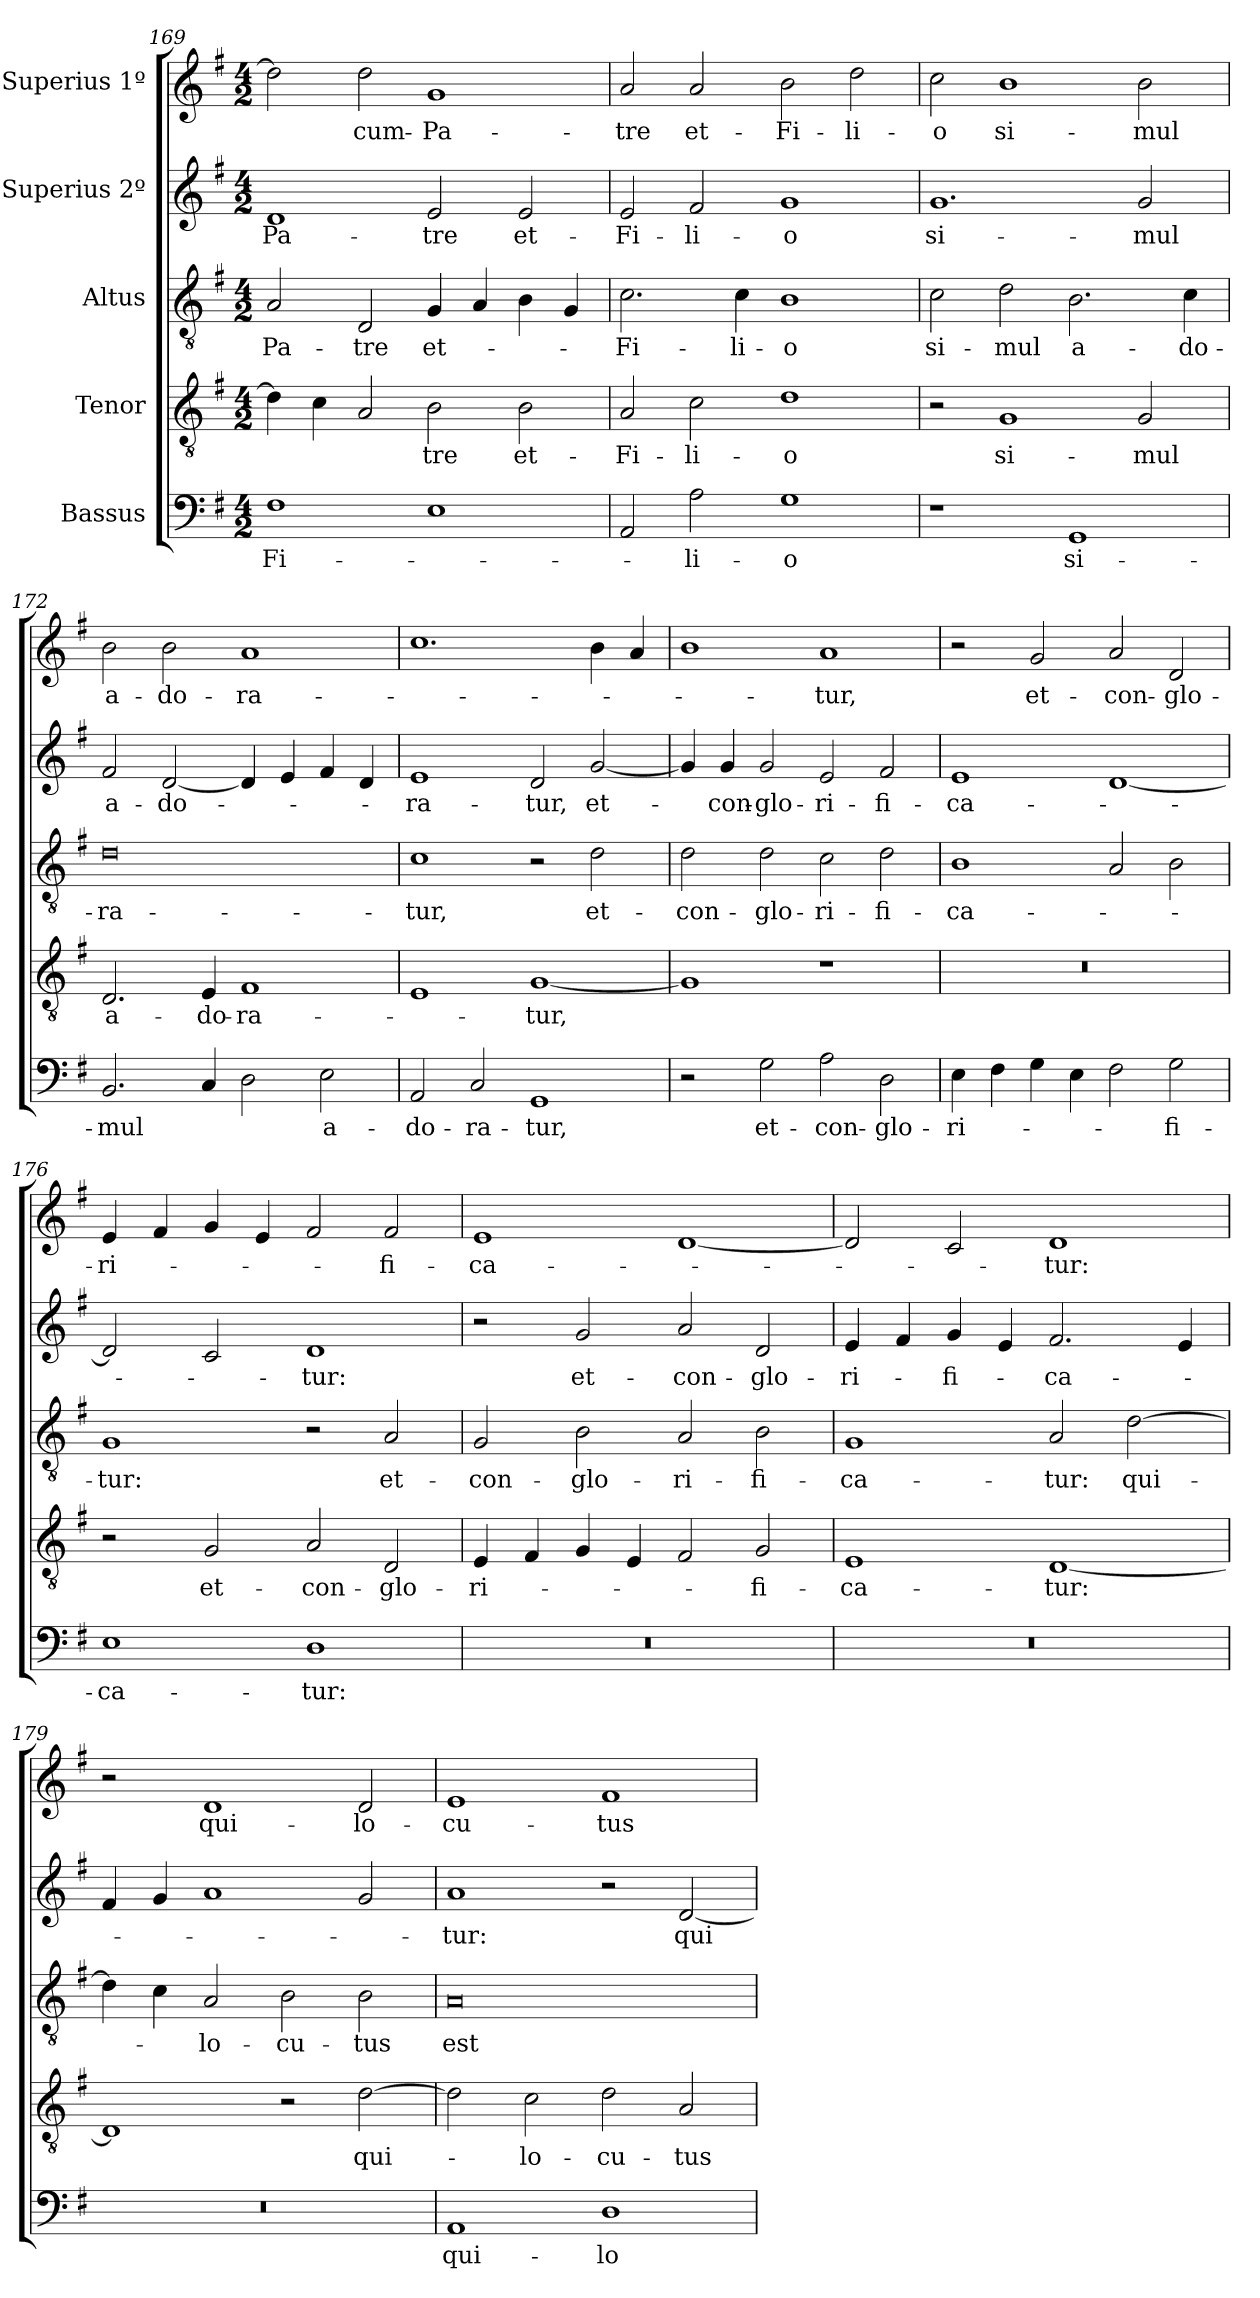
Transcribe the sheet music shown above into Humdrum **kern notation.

**kern	**text	**kern	**text	**kern	**text	**kern	**text	**kern	**text
*part5	*part5	*part4	*part4	*part3	*part3	*part2	*part2	*part1	*part1
*staff5	*staff5	*staff4	*staff4	*staff3	*staff3	*staff2	*staff2	*staff1	*staff1
*I"Bassus	*	*I"Tenor	*	*I"Altus	*	*I"Superius 2º	*	*I"Superius 1º	*
*clefF4	*	*clefGv2	*	*clefGv2	*	*clefG2	*	*clefG2	*
*k[f#]	*	*k[f#]	*	*k[f#]	*	*k[f#]	*	*k[f#]	*
*M4/2	*	*M4/2	*	*M4/2	*	*M4/2	*	*M4/2	*
=169	=169	=169	=169	=169	=169	=169	=169	=169	=169
1F#\	Fi-	4d\]	.	2A/	Pa-	1d/	Pa-	2dd\]	.
.	.	4c\	.	.	.	.	.	.	.
.	.	2A/	.	2D/	-tre	.	.	2dd\	cum-
1E\	.	2B\	-tre	4G/	et-	2e/	-tre	1g/	Pa-
.	.	.	.	4A/	.	.	.	.	.
.	.	2B\	et-	4B\	.	2e/	et-	.	.
.	.	.	.	4G/	.	.	.	.	.
=170	=170	=170	=170	=170	=170	=170	=170	=170	=170
2AA/	.	2A/	Fi-	2.c\	Fi-	2e/	Fi-	2a/	-tre
2A\	-li-	2c\	-li-	.	.	2f#/	-li-	2a/	et-
.	.	.	.	4c\	-li-	.	.	.	.
1G\	-o	1d\	-o	1B\	-o	1g/	-o	2b\	Fi-
.	.	.	.	.	.	.	.	2dd\	-li-
=171	=171	=171	=171	=171	=171	=171	=171	=171	=171
1r	.	2r	.	2c\	si-	1.g/	si-	2cc\	-o
.	.	1G/	si-	2d\	-mul	.	.	1b\	si-
1GG/	si-	.	.	2.B\	a-	.	.	.	.
.	.	2G/	-mul	.	.	2g/	-mul	2b\	-mul
.	.	.	.	4c\	-do-	.	.	.	.
=172	=172	=172	=172	=172	=172	=172	=172	=172	=172
2.BB/	-mul	2.D/	a-	0d\	-ra-	2f#/	a-	2b\	a-
.	.	.	.	.	.	[2d/	-do-	2b\	-do-
4C/	.	4E/	-do-	.	.	.	.	.	.
2D\	.	1F#/	-ra-	.	.	4d/]	.	1a/	-ra-
.	.	.	.	.	.	4e/	.	.	.
2E\	a-	.	.	.	.	4f#/	.	.	.
.	.	.	.	.	.	4d/	.	.	.
=173	=173	=173	=173	=173	=173	=173	=173	=173	=173
2AA/	-do-	1E/	.	1c\	-tur,	1e/	-ra-	1.cc\	.
2C/	-ra-	.	.	.	.	.	.	.	.
1GG/	-tur,	[1G/	-tur,	2r	.	2d/	-tur,	.	.
.	.	.	.	2d\	et-	[2g/	et-	4b\	.
.	.	.	.	.	.	.	.	4a/	.
=174	=174	=174	=174	=174	=174	=174	=174	=174	=174
2r	.	1G/]	.	2d\	con-	4g/]	.	1b\	.
.	.	.	.	.	.	4g/	con-	.	.
2G\	et-	.	.	2d\	-glo-	2g/	-glo-	.	.
2A\	con-	1r	.	2c\	-ri-	2e/	-ri-	1a/	-tur,
2D\	-glo-	.	.	2d\	-fi-	2f#/	-fi-	.	.
=175	=175	=175	=175	=175	=175	=175	=175	=175	=175
4E\	-ri-	0r	.	1B\	-ca-	1e/	-ca-	2r	.
4F#\	.	.	.	.	.	.	.	.	.
4G\	.	.	.	.	.	.	.	2g/	et-
4E\	.	.	.	.	.	.	.	.	.
2F#\	.	.	.	2A/	.	[1d/	.	2a/	con-
2G\	-fi-	.	.	2B\	.	.	.	2d/	-glo-
=176	=176	=176	=176	=176	=176	=176	=176	=176	=176
1E\	-ca-	2r	.	1G/	-tur:	2d/]	.	4e/	-ri-
.	.	.	.	.	.	.	.	4f#/	.
.	.	2G/	et-	.	.	2c/	.	4g/	.
.	.	.	.	.	.	.	.	4e/	.
1D\	-tur:	2A/	con-	2r	.	1d/	-tur:	2f#/	.
.	.	2D/	-glo-	2A/	et-	.	.	2f#/	-fi-
=177	=177	=177	=177	=177	=177	=177	=177	=177	=177
0r	.	4E/	-ri-	2G/	con-	2r	.	1e/	-ca-
.	.	4F#/	.	.	.	.	.	.	.
.	.	4G/	.	2B\	-glo-	2g/	et-	.	.
.	.	4E/	.	.	.	.	.	.	.
.	.	2F#/	.	2A/	-ri-	2a/	con-	[1d/	.
.	.	2G/	-fi-	2B\	-fi-	2d/	-glo-	.	.
=178	=178	=178	=178	=178	=178	=178	=178	=178	=178
0r	.	1E/	-ca-	1G/	-ca-	4e/	-ri-	2d/]	.
.	.	.	.	.	.	4f#/	.	.	.
.	.	.	.	.	.	4g/	-fi-	2c/	.
.	.	.	.	.	.	4e/	.	.	.
.	.	[1D/	-tur:	2A/	-tur:	2.f#/	-ca-	1d/	-tur:
.	.	.	.	[2d\	qui-	.	.	.	.
.	.	.	.	.	.	4e/	.	.	.
=179	=179	=179	=179	=179	=179	=179	=179	=179	=179
0r	.	1D/]	.	4d\]	.	4f#/	.	2r	.
.	.	.	.	4c\	.	4g/	.	.	.
.	.	.	.	2A/	lo-	1a/	.	1d/	qui-
.	.	2r	.	2B\	-cu-	.	.	.	.
.	.	[2d\	qui-	2B\	-tus	2g/	.	2d/	lo-
=180	=180	=180	=180	=180	=180	=180	=180	=180	=180
1AA/	qui-	2d\]	.	0A/	est-	1a/	-tur:	1e/	-cu-
.	.	2c\	lo-	.	.	.	.	.	.
1D\	lo-	2d\	-cu-	.	.	2r	.	1f#/	-tus
.	.	2A/	-tus	.	.	[2d/	qui-	.	.
=	=	=	=	=	=	=	=	=	=
*-	*-	*-	*-	*-	*-	*-	*-	*-	*-
